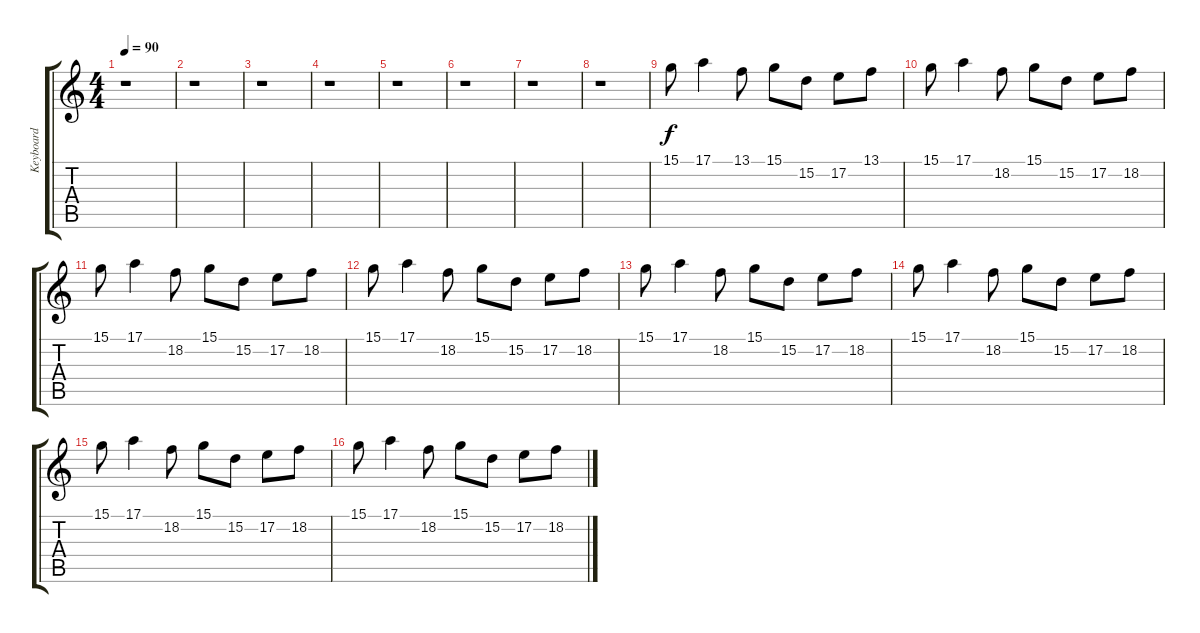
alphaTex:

\track ("Keyboard" "Keyboard") {instrument acousticgrandpiano}
\staff {score tabs}
\tuning (E4 B3 G3 D3 A2 E2) {hide}
\ts (4 4)
\tempo 90
\clef g2
\ks c
r.1{dy f} |
r.1 |
r.1 |
r.1 |
r.1 |
r.1 |
r.1 |
r.1 |
15.1.8 17.1.4 13.1.8 15.1.8 15.2.8 17.2.8 13.1.8 |
15.1.8 17.1.4 18.2.8 15.1.8 15.2.8 17.2.8 18.2.8 |
15.1.8 17.1.4 18.2.8 15.1.8 15.2.8 17.2.8 18.2.8 |
15.1.8 17.1.4 18.2.8 15.1.8 15.2.8 17.2.8 18.2.8 |
15.1.8 17.1.4 18.2.8 15.1.8 15.2.8 17.2.8 18.2.8 |
15.1.8 17.1.4 18.2.8 15.1.8 15.2.8 17.2.8 18.2.8 |
15.1.8 17.1.4 18.2.8 15.1.8 15.2.8 17.2.8 18.2.8 |
15.1.8 17.1.4 18.2.8 15.1.8 15.2.8 17.2.8 18.2.8
